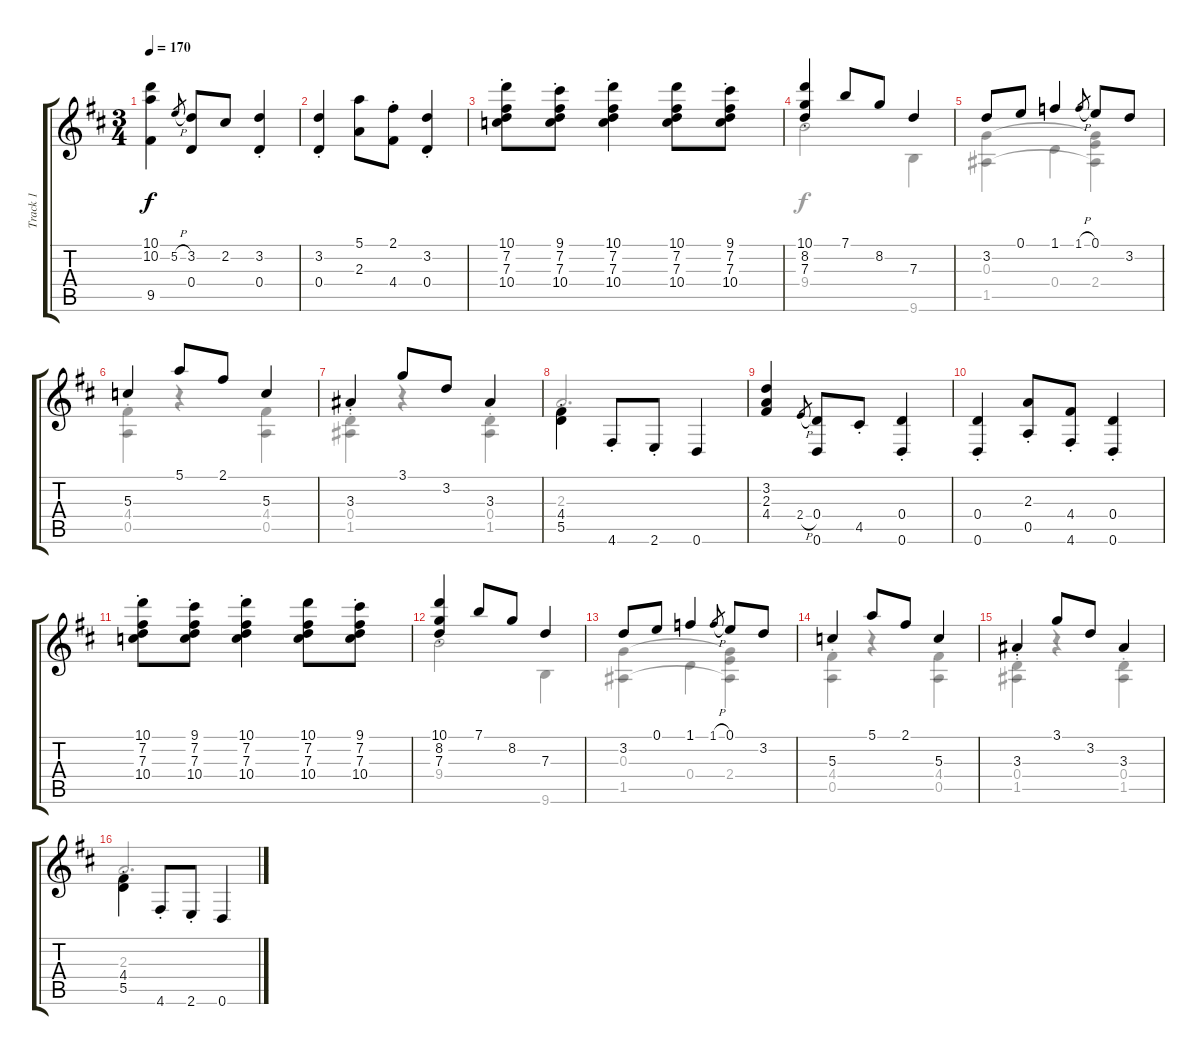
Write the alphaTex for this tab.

\track ("Track 1" "Track 1") {instrument acousticguitarnylon}
\staff {score tabs}
\tuning (E4 B3 G3 D3 A2 D2) {hide}
\voice
\ts (3 4)
\tempo 170
\clef g2
\ks d
(10.1 10.2 9.5).4{dy f} 5.2{h}.8{gr} (3.2 0.4).8 2.2.8 (3.2{st} 0.4{st}).4 |
(3.2{st} 0.4{st}).4 (5.1 2.3).8 (2.1{st} 4.4{st}).8 (3.2{st} 0.4{st}).4 |
(10.1{st} 7.2{st} 7.3{st} 10.4{st}).8 (9.1{st} 7.2{st} 7.3{st} 10.4{st}).8 (10.1{st} 7.2{st} 7.3{st} 10.4{st}).4 (10.1 7.2 7.3 10.4).8 (9.1{st} 7.2{st} 7.3{st} 10.4{st}).8 |
(10.1{st} 8.2{st} 7.3{st}).4 7.1.8 8.2.8 7.3.4 |
3.2.8 0.1.8 1.1.4 1.1{h}.8{gr} 0.1.8 3.2.8 |
5.3.4 5.1.8 2.1.8 5.3.4 |
3.3{st}.4 3.1.8 3.2.8 3.3.4 |
(4.4{st} 5.5{st}).4{beam Down} 4.6{st}.8 2.6{st}.8 0.6.4 |
(3.2 2.3 4.4).4 2.4{h}.8{gr} (0.4 0.6).8 4.5{st}.8 (0.4{st} 0.6).4 |
(0.4{st} 0.6).4 (2.3{st} 0.5{st}).8 (4.4{st} 4.6{st}).8 (0.4{st} 0.6).4 |
(10.1{st} 7.2{st} 7.3{st} 10.4{st}).8 (9.1{st} 7.2{st} 7.3{st} 10.4{st}).8 (10.1{st} 7.2{st} 7.3{st} 10.4{st}).4 (10.1 7.2 7.3 10.4).8 (9.1{st} 7.2{st} 7.3{st} 10.4{st}).8 |
(10.1{st} 8.2{st} 7.3{st}).4 7.1.8 8.2.8 7.3.4 |
3.2.8 0.1.8 1.1.4 1.1{h}.8{gr} 0.1.8 3.2.8 |
5.3.4 5.1.8 2.1.8 5.3.4 |
3.3{st}.4 3.1.8 3.2.8 3.3.4 |
(4.4{st} 5.5{st}).4{beam Down} 4.6{st}.8 2.6{st}.8 0.6.4
\voice
\clef g2
\ottava regular
\simile none
\ks d
|
|
|
9.4.2 9.6.4 |
(0.3 1.5).4 0.4.4 (0.3{t} 2.4 1.5{t}).4 |
(4.4{st} 0.5{st}).4 r.4 (4.4 0.5).4 |
(0.4{st} 1.5{st}).4 r.4 (0.4 1.5{st}).4 |
2.3{st}.2{d beam Up} |
|
|
|
9.4.2 9.6.4 |
(0.3 1.5).4 0.4.4 (0.3{t} 2.4 1.5{t}).4 |
(4.4{st} 0.5{st}).4 r.4 (4.4 0.5).4 |
(0.4{st} 1.5{st}).4 r.4 (0.4 1.5{st}).4 |
2.3{st}.2{d beam Up}
